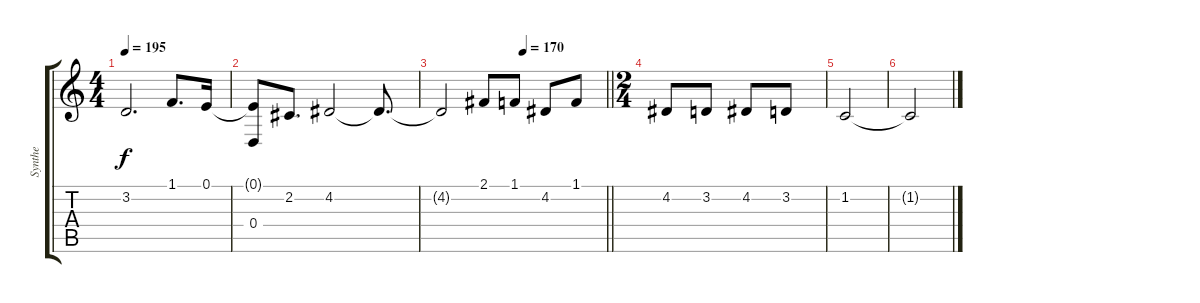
\track ("Synthe" "Synthe") {instrument gunshot}
\staff {score tabs}
\tuning (E4 B3 G3 D3 A2 E2) {hide}
\ts (4 4)
\tempo 195
\clef g2
\ks c
3.2{t}.2{d dy f} 1.1.8{d} 0.1.16 |
(0.1{t} 0.4).8 2.2.8{d} 4.2.2 4.2{t}.8{d} |
\tempo (170 0.5)
\barLineRight lightlight
4.2{t}.2 2.1.8 1.1.8 4.2.8 1.1.8 |
\ts (2 4)
4.2.8 3.2.8 4.2.8 3.2.8 |
1.2.2 |
1.2{t}.2
